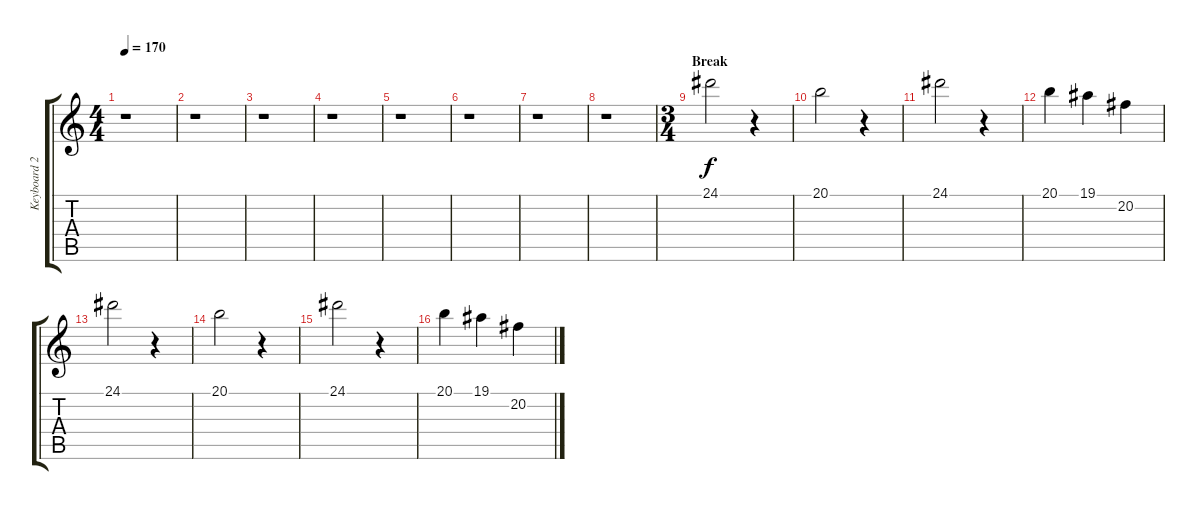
\track ("Keyboard 2" "Keyboard 2") {instrument orchestrahit}
\staff {score tabs}
\tuning (Eb4 Bb3 Gb3 Db3 Ab2 Eb2) {hide}
\ts (4 4)
\tempo 170
\clef g2
\ks c
r.1{dy f} |
r.1 |
r.1 |
r.1 |
r.1 |
r.1 |
r.1 |
r.1 |
\ts (3 4)
\section ("" "Break")
24.1.2 r.4 |
20.1.2 r.4 |
24.1.2 r.4 |
20.1.4 19.1.4 20.2.4 |
24.1.2 r.4 |
20.1.2 r.4 |
24.1.2 r.4 |
20.1.4 19.1.4 20.2.4
